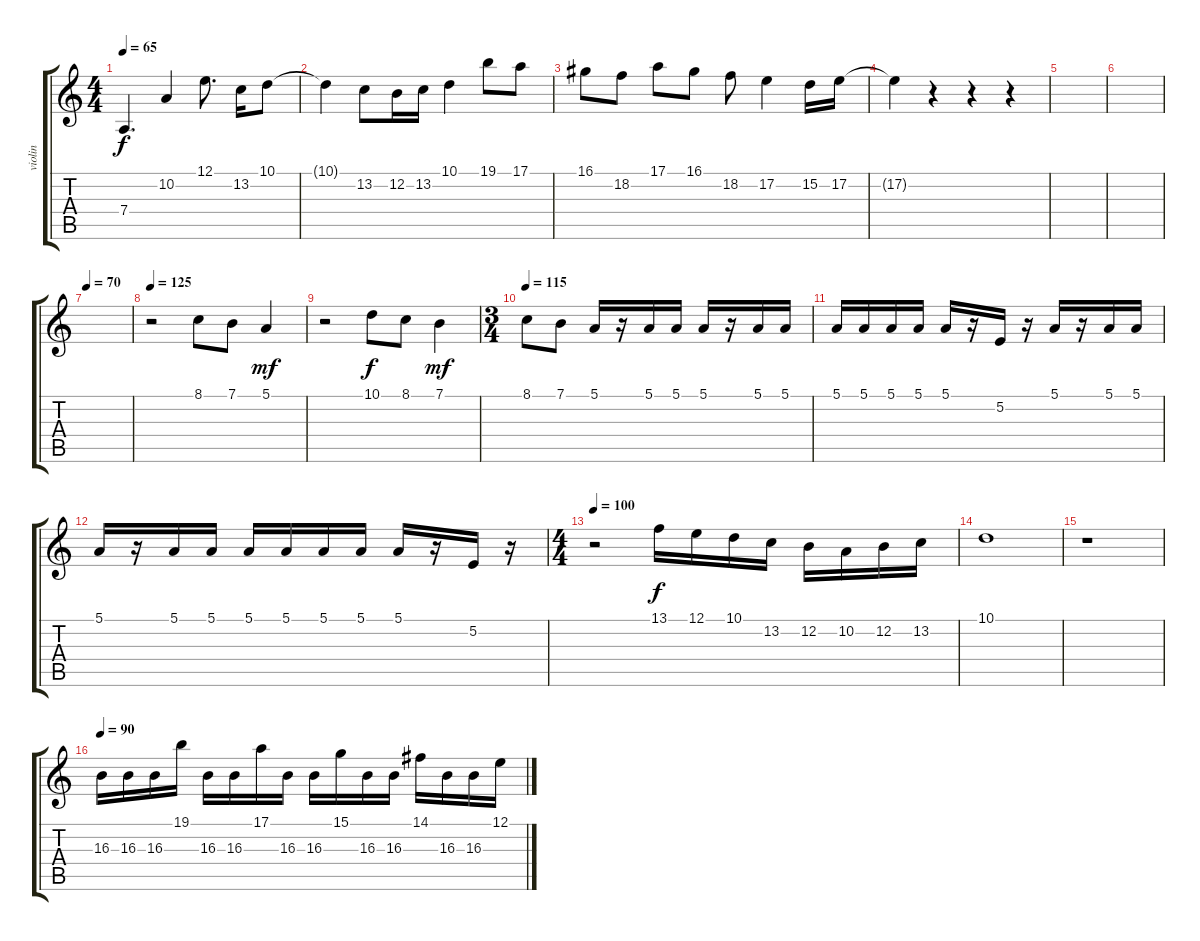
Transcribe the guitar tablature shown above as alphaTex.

\track ("violin" "violin") {instrument violin}
\staff {score tabs}
\tuning (E4 B3 G3 D3 A2 E2) {hide}
\ts (4 4)
\tempo 65
\clef g2
\ks c
7.4{t}.4{d dy f} 10.2.4 12.1.8{d} 13.2.16 10.1.8 |
10.1{t}.4 13.2.8 12.2.16 13.2.16 10.1.4 19.1.8 17.1.8 |
16.1.8 18.2.8 17.1.8 16.1.8 18.2.8 17.2.4 15.2.16 17.2.16 |
17.2{t}.4 r.4 r.4 r.4 |
|
|
\tempo 70
|
\tempo 125
r.2{volume 8} 8.1.8 7.1.8 5.1.4{dy mf} |
r.2 10.1.8{dy f} 8.1.8 7.1.4{dy mf} |
\ts (3 4)
\tempo 115
8.1.8 7.1.8 5.1.16 r.16 5.1.16 5.1.16 5.1.16 r.16 5.1.16 5.1.16 |
5.1.16 5.1.16 5.1.16 5.1.16 5.1.16 r.16 5.2.16 r.16 5.1.16 r.16 5.1.16 5.1.16 |
5.1.16 r.16 5.1.16 5.1.16 5.1.16 5.1.16 5.1.16 5.1.16 5.1.16 r.16 5.2.16 r.16 |
\ts (4 4)
\tempo 100
r.2 13.1.16{dy f} 12.1.16 10.1.16 13.2.16 12.2.16 10.2.16 12.2.16 13.2.16 |
10.1.1{volume 4} |
r.1 |
\tempo 90
16.3.16{volume 12} 16.3.16 16.3.16 19.1.16 16.3.16 16.3.16 17.1.16 16.3.16 16.3.16 15.1.16 16.3.16 16.3.16 14.1.16 16.3.16 16.3.16 12.1.16
